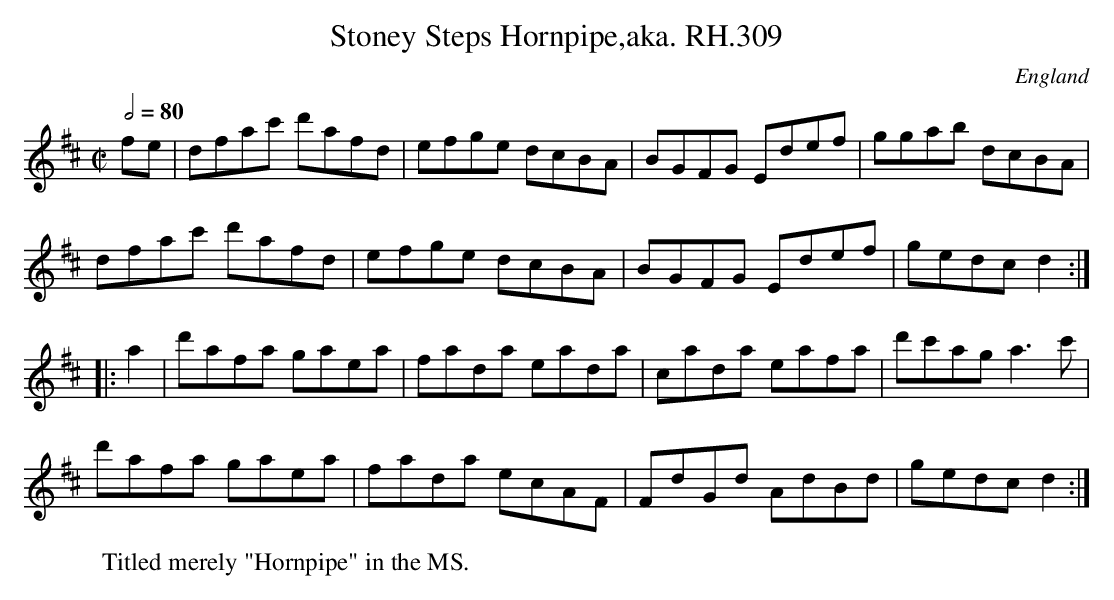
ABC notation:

X:1
T:Stoney Steps Hornpipe,aka. RH.309
L:1/8
M:C|
O:England
Q:1/2=80
K:D
fe|dfac' d'afd|efge dcBA|BGFG Edef|ggab dcBA|!
dfac' d'afd|efge dcBA|BGFG Edef|gedc d2:|!
|:a2|d'afa gaea|fada eada|cada eafa|d'c'ag a3c'|!
d'afa gaea|fada ecAF|FdGd AdBd|gedc d2:|
W:Titled merely "Hornpipe" in the MS.
